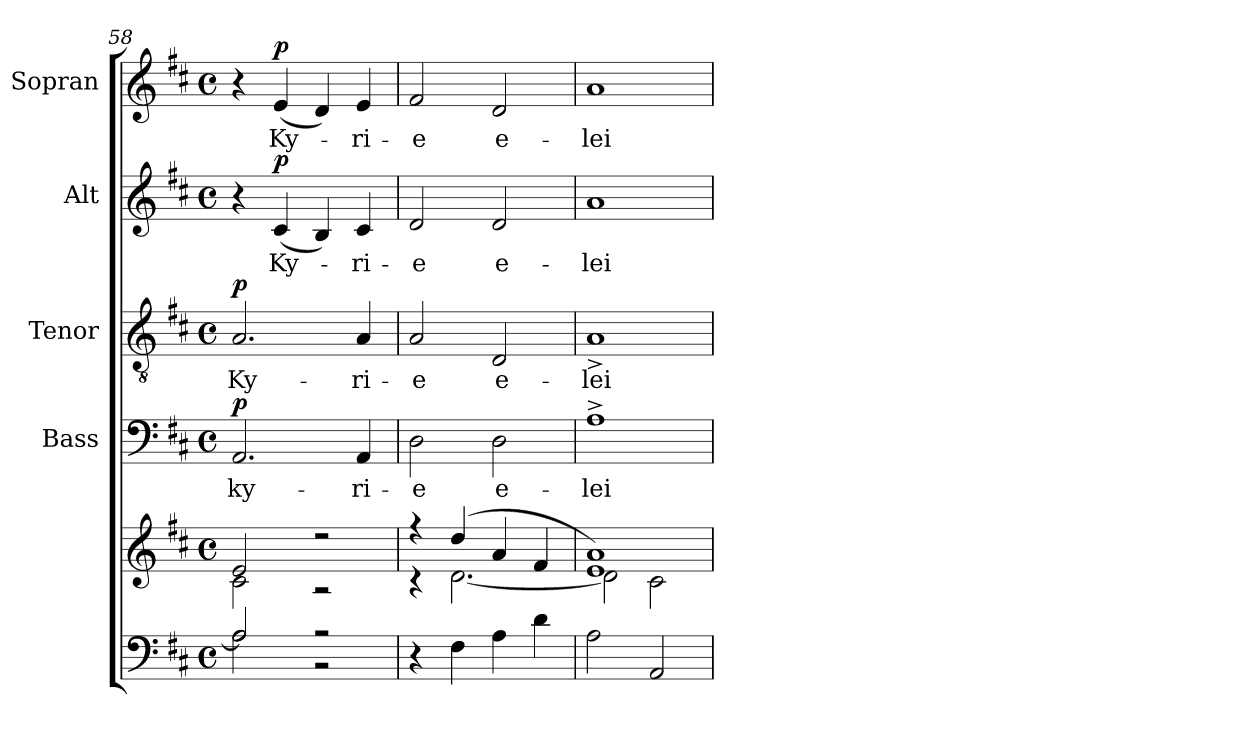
**kern	**kern	**kern	**text	**dynam	**kern	**text	**dynam	**kern	**text	**dynam	**kern	**text	**dynam
*part5	*part5	*part4	*part4	*part4	*part3	*part3	*part3	*part2	*part2	*part2	*part1	*part1	*part1
*staff6	*staff5	*staff4	*staff4	*staff4	*staff3	*staff3	*staff3	*staff2	*staff2	*staff2	*staff1	*staff1	*staff1
*	*	*I"Bass	*	*	*I"Tenor	*	*	*I"Alt	*	*	*I"Sopran	*	*
*	*	*I'B.	*	*	*I'T.	*	*	*I'A.	*	*	*I'S.	*	*
!!LO:LB:g=z
*clefF4	*clefG2	*clefF4	*	*	*clefGv2	*	*	*clefG2	*	*	*clefG2	*	*
*k[f#c#]	*k[f#c#]	*k[f#c#]	*	*	*k[f#c#]	*	*	*k[f#c#]	*	*	*k[f#c#]	*	*
*D:	*D:	*D:	*	*	*D:	*	*	*D:	*	*	*D:	*	*
*M4/4	*M4/4	*M4/4	*	*	*M4/4	*	*	*M4/4	*	*	*M4/4	*	*
*met(c)	*met(c)	*met(c)	*	*	*met(c)	*	*	*met(c)	*	*	*met(c)	*	*
=58	=58	=58	=58	=58	=58	=58	=58	=58	=58	=58	=58	=58	=58
*^	*^	*	*	*	*	*	*	*	*	*	*	*	*
!	!	!	!	!	!LO:LY:b	!LO:DY:a	!	!LO:LY:b	!LO:DY:a	!	!	!	!	!	!
2A/]	2A\	2e/	2c#\	2.AA/	ky-	p	2.A/	Ky-	p	4r	.	.	4r	.	.
!	!	!	!	!	!	!	!	!	!	!	!LO:LY:b	!LO:DY:a	!	!LO:LY:b	!LO:DY:a
.	.	.	.	.	.	.	.	.	.	(<4c#/	Ky-	p	(<4e/	Ky-	p
2r	2r	2r	2r	.	.	.	.	.	.	4B/)	.	.	4d/)	.	.
!	!	!	!	!	!LO:LY:b	!	!	!LO:LY:b	!	!	!LO:LY:b	!	!	!LO:LY:b	!
.	.	.	.	4AA/	-ri-	.	4A/	-ri-	.	4c#/	-ri-	.	4e/	-ri-	.
*v	*v	*	*	*	*	*	*	*	*	*	*	*	*	*	*
=59	=59	=59	=59	=59	=59	=59	=59	=59	=59	=59	=59	=59	=59	=59
!	!	!	!	!LO:LY:b	!	!	!LO:LY:b	!	!	!LO:LY:b	!	!	!LO:LY:b	!
4r	4r	4r	2D\	-e	.	2A/	-e	.	2d/	-e	.	2f#/	-e	.
4F#\	(4dd/	[<2.d\	.	.	.	.	.	.	.	.	.	.	.	.
!	!	!	!	!LO:LY:b	!	!	!LO:LY:b	!	!	!LO:LY:b	!	!	!LO:LY:b	!
4A\	4a/	.	2D\	e-	.	2D/	e-	.	2d/	e-	.	2d/	e-	.
4d\	4f#/	.	.	.	.	.	.	.	.	.	.	.	.	.
=60	=60	=60	=60	=60	=60	=60	=60	=60	=60	=60	=60	=60	=60	=60
!	!	!	!	!LO:LY:b	!	!	!LO:LY:b	!	!	!LO:LY:b	!	!	!LO:LY:b	!
2A\	1e 1a)	2d\]	1A^>	-lei-	.	1A^>	-lei-	.	1a	-lei-	.	1a	-lei-	.
2AA/	.	2c#\	.	.	.	.	.	.	.	.	.	.	.	.
*	*v	*v	*	*	*	*	*	*	*	*	*	*	*	*
=	=	=	=	=	=	=	=	=	=	=	=	=	=
*-	*-	*-	*-	*-	*-	*-	*-	*-	*-	*-	*-	*-	*-
